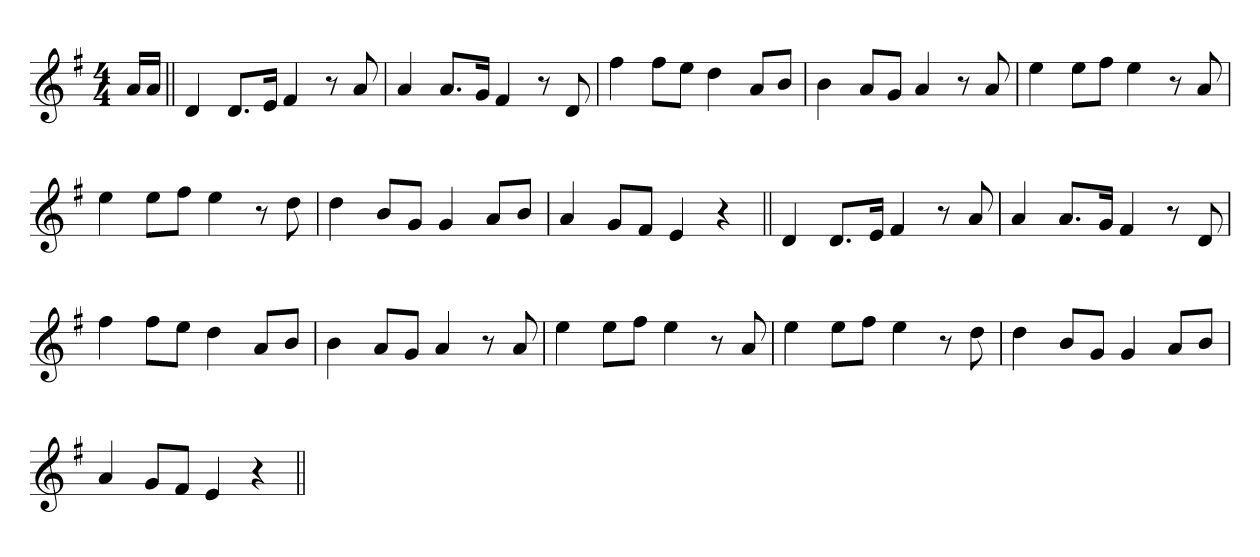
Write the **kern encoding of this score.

**kern
*part1
*staff1
*clefG2
*k[f#]
*G:
*M4/4
=1
16aLL
16aJJ
=||
4d
8.dL
16eJk
4f#
8r
8a
=
4a
8.aL
16gJk
4f#
8r
8d
=
4ff#
8ff#L
8eeJ
4dd
8aL
8bJ
=
4b
8aL
8gJ
4a
8r
8a
=
4ee
8eeL
8ff#J
4ee
8r
8a
=
4ee
8eeL
8ff#J
4ee
8r
8dd
=
4dd
8bL
8gJ
4g
8aL
8bJ
=
4a
8gL
8f#J
4e
4r
=||
4d
8.dL
16eJk
4f#
8r
8a
=
4a
8.aL
16gJk
4f#
8r
8d
=
4ff#
8ff#L
8eeJ
4dd
8aL
8bJ
=
4b
8aL
8gJ
4a
8r
8a
=
4ee
8eeL
8ff#J
4ee
8r
8a
=
4ee
8eeL
8ff#J
4ee
8r
8dd
=
4dd
8bL
8gJ
4g
8aL
8bJ
=
4a
8gL
8f#J
4e
4r
=||
*-
